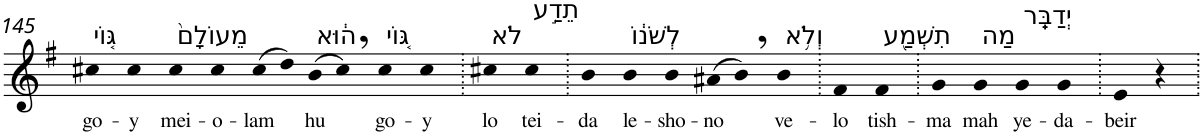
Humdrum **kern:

**kern	**text
*part1	*part1
*staff1	*staff1
*I"Piano	*
*I'Pno	*
!!LO:PB:g=z
*clefG2	*
*k[f#]	*
*G:	*
=145	=145
!LO:TX:a:t=גּ֤וֹי	!
!	!LO:LY:b
4cc#X	go-
!	!LO:LY:b
4cc#	-y
!LO:TX:a:t=מֵעוֹלָם֙	!
!	!LO:LY:b
4cc#	mei-
!	!LO:LY:b
4cc#	-o-
!	!LO:LY:b
(>8cc#	-lam
8dd)	.
!LO:TX:a:t=ה֔וּא	!
!	!LO:LY:b
(>8b	hu
8cc#,)	.
!LO:TX:a:t=גּ֚וֹי	!
!	!LO:LY:b
4cc#	go-
!	!LO:LY:b
4cc#	-y
=146.	=146.
!LO:TX:a:t=לֹא	!
!	!LO:LY:b
4cc#X	lo
!LO:TX:a:t=תֵדַ֣ע	!
!	!LO:LY:b
4cc#	tei-
=147.	=147.
!	!LO:LY:b
4b	-da
!LO:TX:a:t=לְשֹׁנ֔וֹ	!
!	!LO:LY:b
4b	le-
!	!LO:LY:b
4b	-sho-
!	!LO:LY:b
(>8a#X	-no
8b,)	.
!LO:TX:a:t=וְלֹ֥א	!
!	!LO:LY:b
4b	ve-
=148.	=148.
!	!LO:LY:b
4f#	-lo
!LO:TX:a:t=תִשְׁמַ֖ע	!
!	!LO:LY:b
4f#	tish-
=149.	=149.
!	!LO:LY:b
4g	-ma
!LO:TX:a:t=מַה	!
!	!LO:LY:b
4g	mah
!LO:TX:a:t=יְדַבֵּֽר	!
!	!LO:LY:b
4g	ye-
!	!LO:LY:b
4g	-da-
=150.	=150.
!	!LO:LY:b
4e	-beir
4r	.
=.	=.
*-	*-
